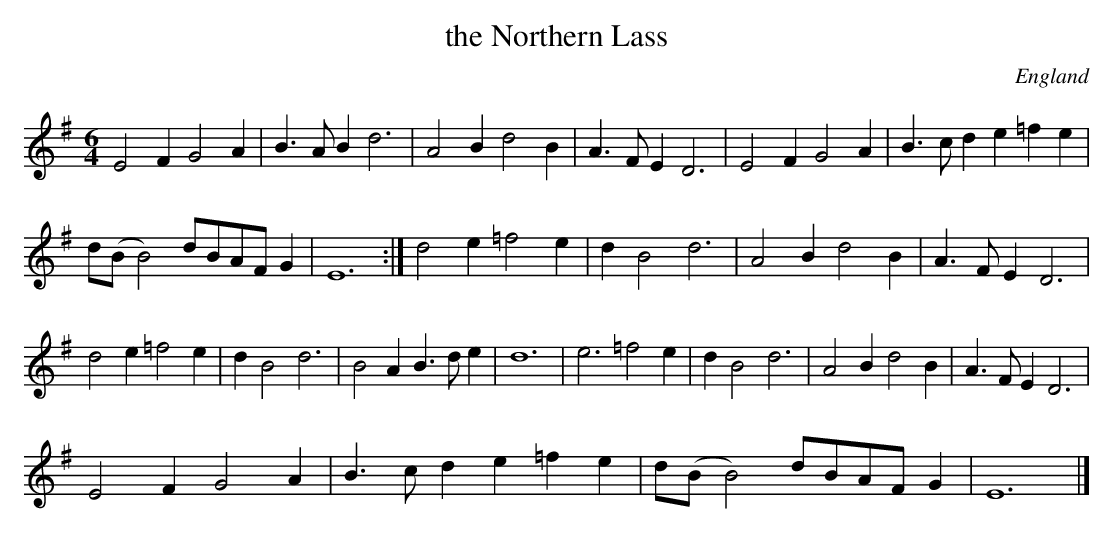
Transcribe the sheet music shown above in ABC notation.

X:1
T:the Northern Lass
L:1/4
M:6/4
O:England
K:G major
E2F G2A|B>AB d3|A2B d2B|A>FE D3|\
E2F G2A|B>cd e=fe|
d/(B/B2) d/B/A/F/G| E6 :|\
d2e =f2e|dB2 d3|A2B d2B|A>FE D3|
d2e =f2e|dB2 d3|B2A B>de|d6|\
e3 =f2e|dB2 d3|A2B d2B|A>FE D3|
E2F G2A|B>cd e=fe|d/(B/B2) d/B/A/F/G|E6|]
